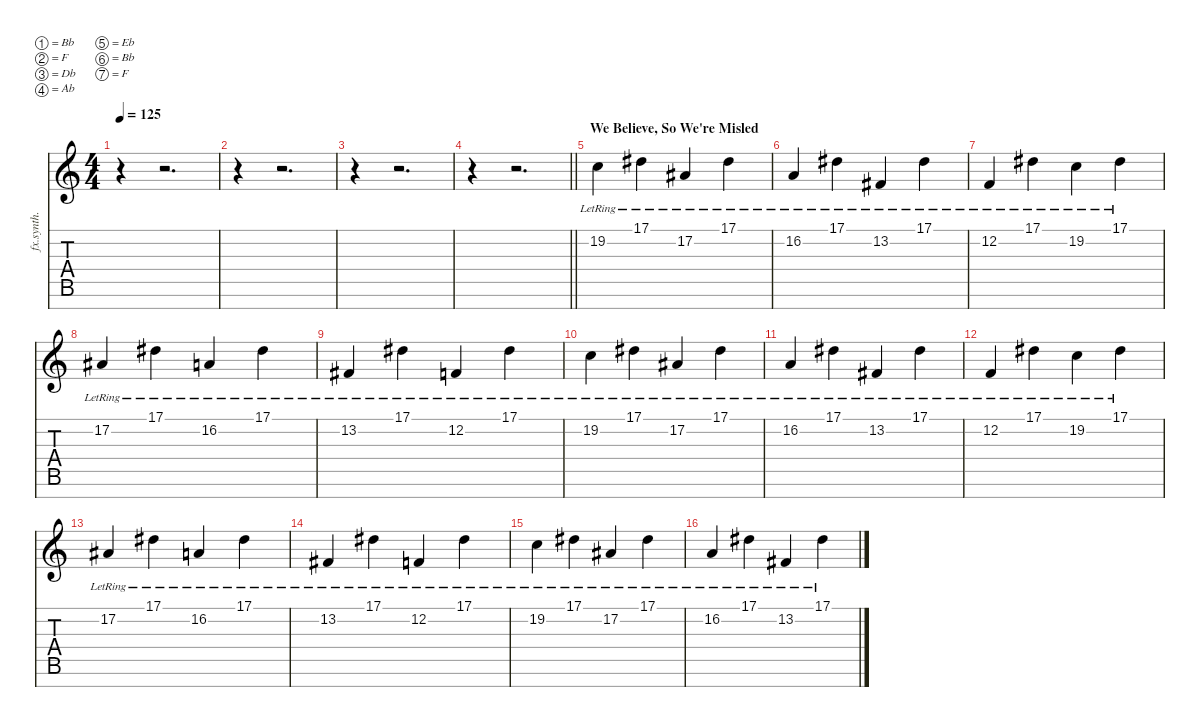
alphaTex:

\defaultSystemsLayout 4
\hideDynamics
\bracketExtendMode nobrackets
\track ("FX" "fx.synth.") {instrument fx6goblins}
\staff {score tabs}
\tuning (Bb3 F3 Db3 Ab2 Eb2 Bb1 F1)
\ts (4 4)
\tempo 125
\clef g2
\ks c
r.4{dy f} r.2{d} |
r.4 r.2{d} |
r.4 r.2{d} |
\barLineRight lightlight
r.4 r.2{d} |
\section ("" "We Believe, So We're Misled")
19.2{lr}.4 17.1{lr acc #}.4 17.2{lr acc #}.4 17.1{lr acc #}.4 |
16.2{lr}.4 17.1{lr acc #}.4 13.2{lr acc #}.4 17.1{lr acc #}.4 |
12.2{lr}.4 17.1{lr acc #}.4 19.2{lr}.4 17.1{lr acc #}.4 |
17.2{lr acc #}.4 17.1{lr acc #}.4 16.2{lr}.4 17.1{lr acc #}.4 |
13.2{lr acc #}.4 17.1{lr acc #}.4 12.2{lr}.4 17.1{lr acc #}.4 |
19.2{lr}.4 17.1{lr acc #}.4 17.2{lr acc #}.4 17.1{lr acc #}.4 |
16.2{lr}.4 17.1{lr acc #}.4 13.2{lr acc #}.4 17.1{lr acc #}.4 |
12.2{lr}.4 17.1{lr acc #}.4 19.2{lr}.4 17.1{lr acc #}.4 |
17.2{lr acc #}.4 17.1{lr acc #}.4 16.2{lr}.4 17.1{lr acc #}.4 |
13.2{lr acc #}.4 17.1{lr acc #}.4 12.2{lr}.4 17.1{lr acc #}.4 |
19.2{lr}.4 17.1{lr acc #}.4 17.2{lr acc #}.4 17.1{lr acc #}.4 |
16.2{lr}.4 17.1{lr acc #}.4 13.2{lr acc #}.4 17.1{lr acc #}.4
